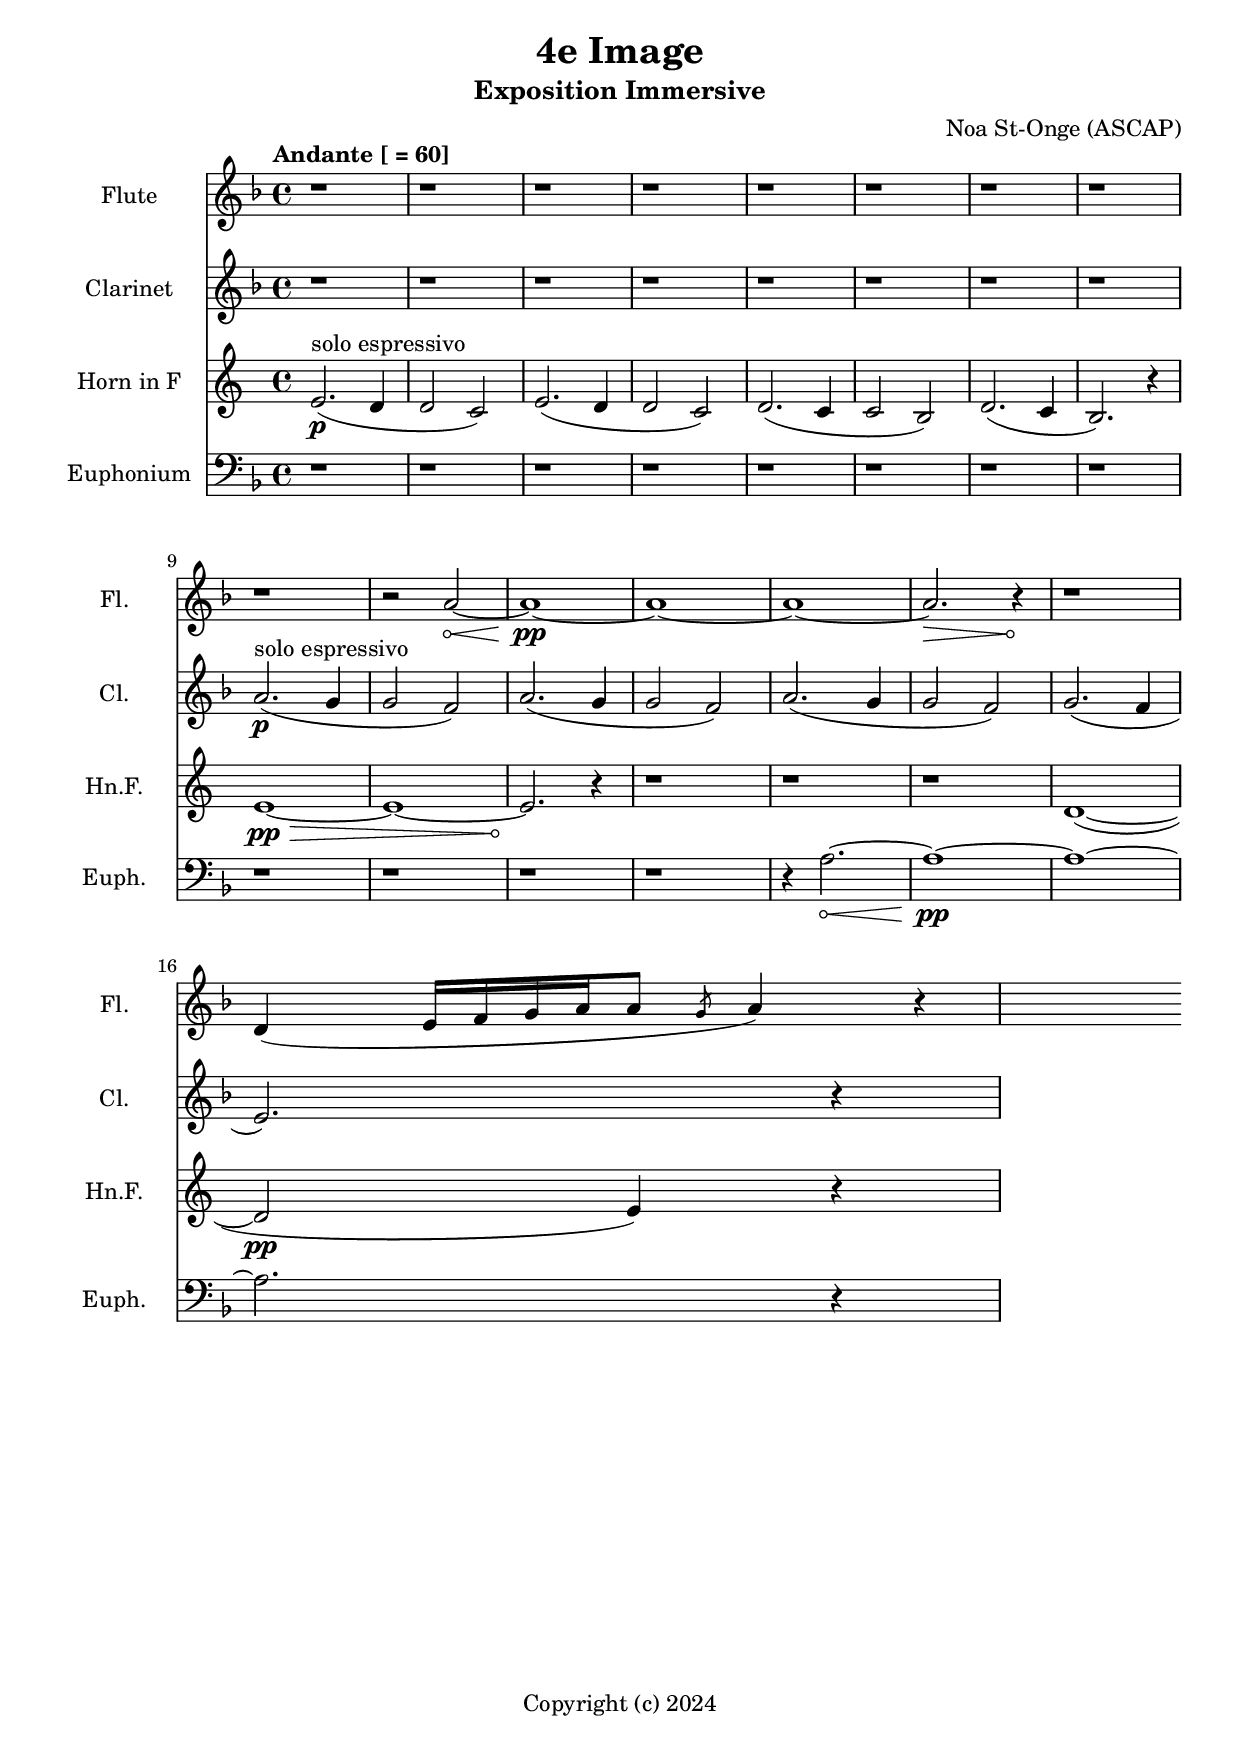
\version "2.24.2"

\header {
  title = "4e Image"
  subtitle = "Exposition Immersive"
  composer = "Noa St-Onge (ASCAP)"
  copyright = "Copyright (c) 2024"
  % Remove default LilyPond tagline
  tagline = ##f
}

global = {
  \time 4/4
  \tempo "Andante [ = 60]"
  \key f \major
}

flute = \relative c'' {
  \global
  % Music follows here.
   \repeat unfold 9 {r1} r2
   \override Hairpin.circled-tip = ##t
    a2\< ~ a1\!\pp ~ a1 ~ a1 ~ a2.\> r4\! r1
     
  d,4 (e16 [f16 g16 a16 a8] \slashedGrace g8 a4) r4
   
}

clarinet = \relative c'' {
  \global
  \transposition bes
  % Music follows here.
  
  \repeat unfold 8 {r1}
  a2.\p^"solo espressivo"( g4 g2 f2)
  a2.( g4 g2 f2)
  a2.( g4 g2 f2) 
  g2.( f4 \break e2.) r4

  
}

hornF = \relative c' {
  \global
  \transposition f
  
  a2.\p^"solo espressivo"( g4 g2 f2)
  a2.( g4 g2 f2)
  g2.( f4 f2 e2)
  g2.( f4 e2.) r4 \break
  
  
  \override Hairpin.circled-tip = ##t
  a1\>\pp ~ a1 ~ a2.\!
  
  r4 \repeat unfold 3 {r1}
  
  g1( ~ g2\pp a4) r4
  
}

euphonium = \relative c {
  \global
  % Music follows here.
  
  \repeat unfold 12 {r1} r4
  
  \override Hairpin.circled-tip = ##t
  a'2.\< ~ a1\!\pp ~ a1 ~ a2. r4
}

flutePart = \new Staff \with {
  instrumentName = "Flute"
  shortInstrumentName = "Fl."
  midiInstrument = "flute"
} \flute

clarinetPart = \new Staff \with {
  instrumentName = "Clarinet"
  shortInstrumentName = "Cl."
  midiInstrument = "clarinet"
} \clarinet

hornFPart = \new Staff \with {
  instrumentName = "Horn in F"
  shortInstrumentName = "Hn.F."
  midiInstrument = "french horn"
} \hornF

euphoniumPart = \new Staff \with {
  instrumentName = "Euphonium"
  shortInstrumentName = "Euph."
  midiInstrument = "trombone"
} { \clef bass \euphonium }

\score {
  <<
    \flutePart
    \transpose c c \clarinetPart
    \transpose f c' \hornFPart
    \euphoniumPart
  >>
      \layout {
      indent = 25
      short-indent = 20
    }
  \midi {
    \tempo 4=60
  }
}
